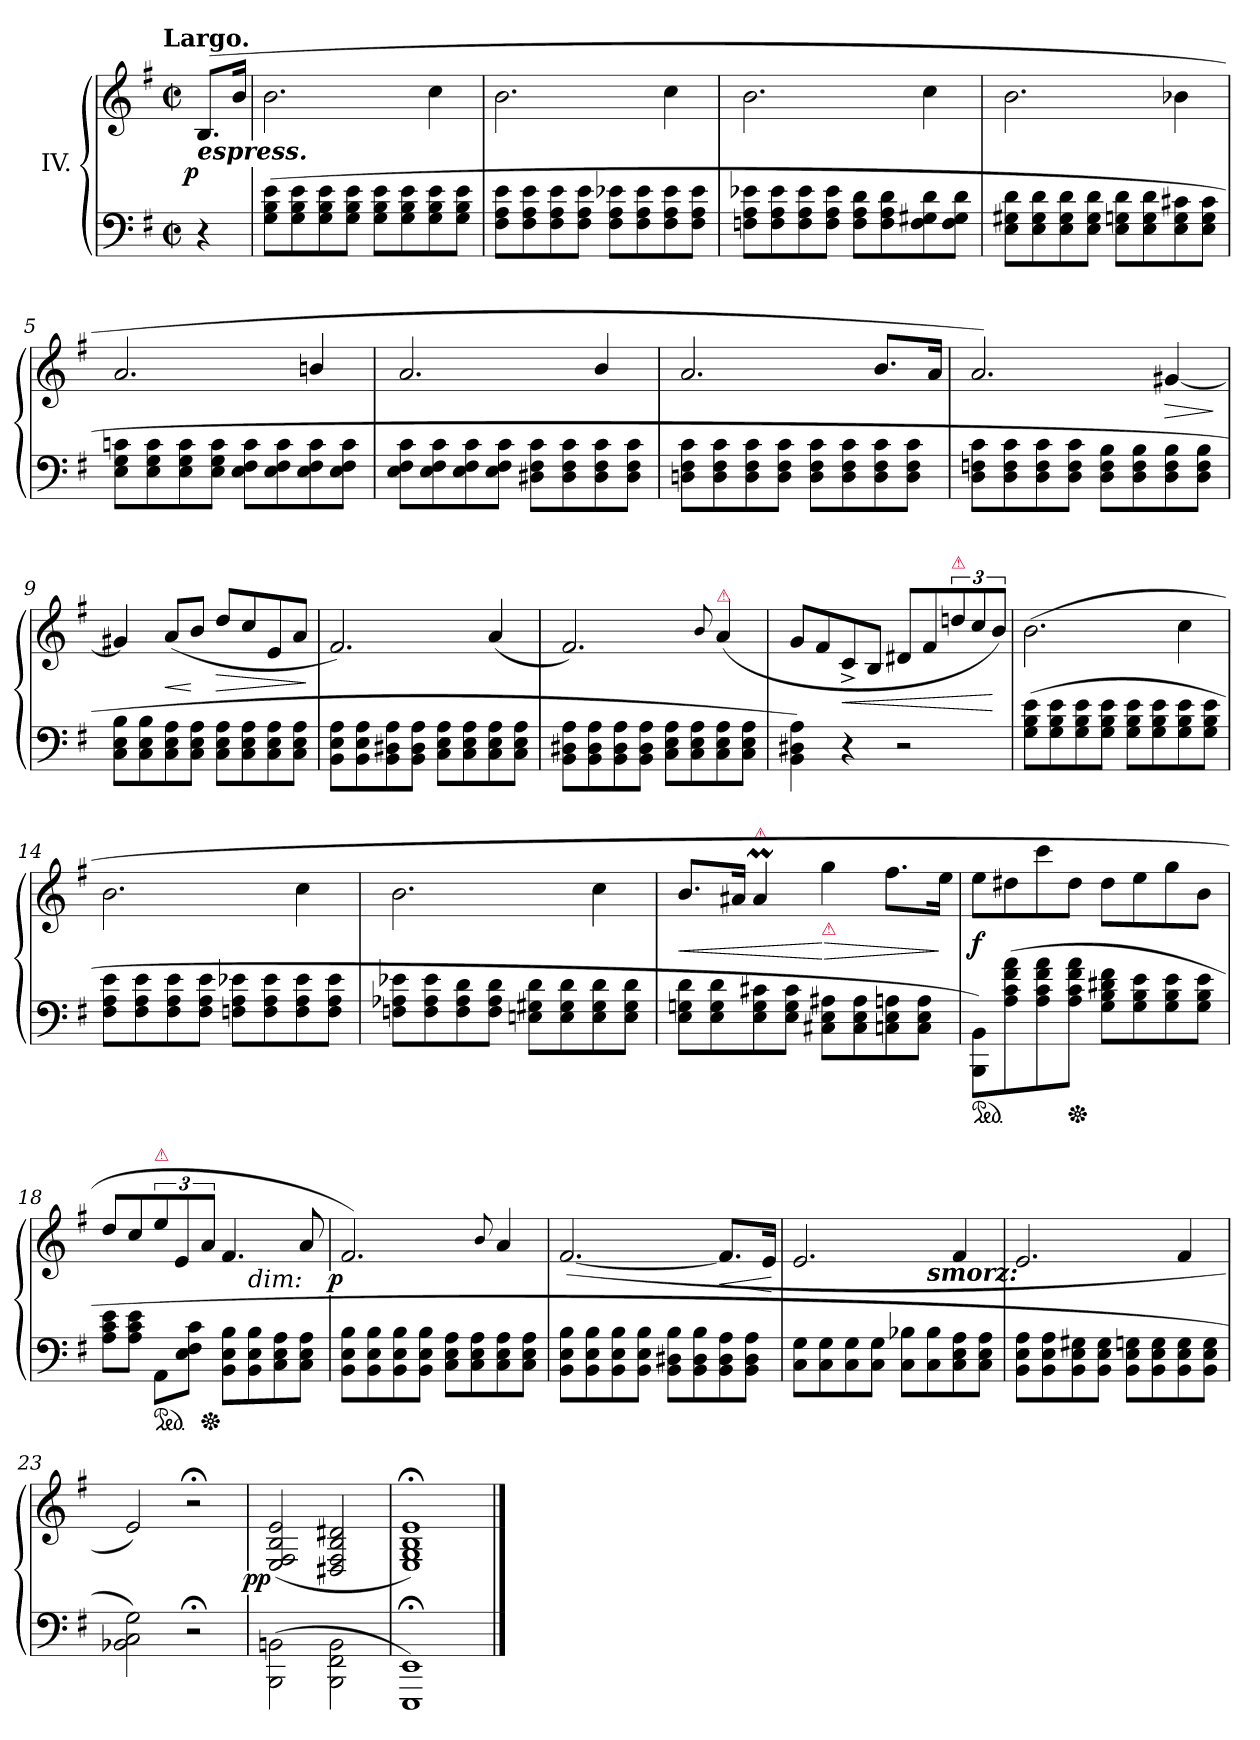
**kern	**kern	**dynam
*part1	*part1	*part1
*staff2	*staff1	*staff1/2
*I"IV.	*	*
*clefF4	*clefG2	*
*k[f#]	*k[f#]	*
*e:	*e:	*
!!LO:TX:omd:t=Largo.
*M2/2	*M2/2	*
*met(c|)	*met(c|)	*
*MM63	*MM63	*
=	=	=
!	!LO:TX:b:Bi:t=espress.	!
!	!	!LO:DY:rj
4r	(>8.BL	p
.	16bJk	.
=1	=1	=1
(>8G 8B 8eL	2.b	.
8G 8B 8e	.	.
8G 8B 8e	.	.
8G 8B 8eJ	.	.
8G 8B 8eL	.	.
8G 8B 8e	.	.
8G 8B 8e	4cc	.
8G 8B 8eJ	.	.
=2	=2	=2
8F# 8A 8eL	2.b	.
8F# 8A 8e	.	.
8F# 8A 8e	.	.
8F# 8A 8eJ	.	.
8F# 8A 8e-XL	.	.
8F# 8A 8e-	.	.
8F# 8A 8e-	4cc	.
8F# 8A 8e-J	.	.
=3	=3	=3
8Fn 8A 8e-XL	2.b	.
8F 8A 8e-	.	.
8F 8A 8e-	.	.
8F 8A 8e-J	.	.
8F 8A 8dL	.	.
8F 8A 8d	.	.
8F 8G#X 8d	4cc	.
8F 8G# 8dJ	.	.
=4	=4	=4
8E 8G#X 8dL	2.b	.
8E 8G# 8d	.	.
8E 8G# 8d	.	.
8E 8G# 8dJ	.	.
8E 8Gn 8dL	.	.
8E 8G 8d	.	.
8E 8G 8c#X	4b-X\	.
8E 8G 8c#J	.	.
=5	=5	=5
8E 8G 8cnL	2.a	.
8E 8G 8c	.	.
8E 8G 8c	.	.
8E 8G 8cJ	.	.
8E 8F# 8cL	.	.
8E 8F# 8c	.	.
8E 8F# 8c	4bn/	.
8E 8F# 8cJ	.	.
=6	=6	=6
8E 8F# 8cL	2.a	.
8E 8F# 8c	.	.
8E 8F# 8c	.	.
8E 8F# 8cJ	.	.
8D#X 8F# 8cL	.	.
8D# 8F# 8c	.	.
8D# 8F# 8c	4b/	.
8D# 8F# 8cJ	.	.
=7	=7	=7
8Dn 8F# 8cL	2.a	.
8D 8F# 8c	.	.
8D 8F# 8c	.	.
8D 8F# 8cJ	.	.
8D 8F# 8cL	.	.
8D 8F# 8c	.	.
8D 8F# 8c	8.b/L	.
8D 8F# 8cJ	.	.
.	16a/Jk	.
=8	=8	=8
8D 8Fn 8cL	2.a)	.
8D 8F 8c	.	.
8D 8F 8c	.	.
8D 8F 8cJ	.	.
8D 8F 8BL	.	.
8D 8F 8B	.	.
8D 8F 8B	[4g#X	>
8D 8F 8BJ	.	.
.	.	]
=9	=9	=9
8C 8E 8BL	4g#X]	.
8C 8E 8B	.	.
8C 8E 8A	(>8aL	<
8C 8E 8AJ	8bJ	[
8C 8E 8AL	8ddL	>
8C 8E 8A	8cc	.
8C 8E 8A	8e	.
8C 8E 8AJ	8aJ	.
.	.	]
=10	=10	=10
8BB 8E 8AL	2.f#)	.
8BB 8E 8A	.	.
8BB 8D#X 8A	.	.
8BB 8D# 8AJ	.	.
8C 8E 8AL	.	.
8C 8E 8A	.	.
8C 8E 8A	(<4a	.
8C 8E 8AJ	.	.
=11	=11	=11
8BB 8D#X 8AL	2.f#)	.
8BB 8D# 8A	.	.
8BB 8D# 8A	.	.
8BB 8D# 8AJ	.	.
8C 8E 8AL	.	.
8C 8E 8A	.	.
.	8qqb/	.
!	!LO:TX:a:color=crimson:t=⚠	!
8C 8E 8A	(<4a	.
8C 8E 8AJ	.	.
=12	=12	=12
4BB 4D#X 4A)	8gL	.
.	8f#	.
4r	8c^>	<
.	8BJ	.
2r	8d#XL	.
.	8f#	.
!	!LO:TX:a:color=crimson:t=⚠	!
.	12ddn	.
.	12cc	.
.	12bJ)	[
=13	=13	=13
(>8G 8B 8eL	(>2.b\	.
8G 8B 8e	.	.
8G 8B 8e	.	.
8G 8B 8eJ	.	.
8G 8B 8eL	.	.
8G 8B 8e	.	.
8G 8B 8e	4cc	.
8G 8B 8eJ	.	.
=14	=14	=14
8F# 8A 8eL	2.b\	.
8F# 8A 8e	.	.
8F# 8A 8e	.	.
8F# 8A 8eJ	.	.
8Fn 8A 8e-XL	.	.
8F 8A 8e-	.	.
8F 8A 8e-	4cc	.
8F 8A 8e-J	.	.
=15	=15	=15
8Fn 8A-X 8e-XL	2.b	.
8F 8A- 8e-	.	.
8F 8A- 8d	.	.
8F 8A- 8dJ	.	.
8En 8G#X 8dL	.	.
8E 8G# 8d	.	.
8E 8G# 8d	4cc	.
8E 8G# 8dJ	.	.
=16	=16	=16
8E 8Gn 8dL	8.bL	<
8E 8G 8d	.	.
.	16a#XJk	.
!	!LO:TX:a:color=crimson:t=⚠	!
8E 8G 8c#X	4a#m	.
8E 8G 8c#J	.	.
!	!LO:TX:b:Bi:color=crimson:t=⚠	!
8C#X 8E 8A#XL	4gg	[ >
8C# 8E 8A#	.	.
8Cn 8E 8An	8.ff#L	.
8C 8E 8AJ	.	.
.	16eeJk	]
=17	=17	=17
!LO:TX:a:color=crimson:t=⚠	!	!
*ped	*	*
8BBB/ 8BB/L)	8eeL	f
(>8A\ 8c\ 8f#\ 8a\	8dd#X	.
8A\ 8c\ 8f#\ 8a\	8ccc	.
*Xped	*	*
8A\ 8c\ 8f#\ 8a\J	8dd#J	.
8G 8B 8d#X 8f#L	8dd#L	.
8G 8B 8e	8ee	.
8G 8B 8e	8gg	.
8G 8B 8eJ	8bJ	.
=18	=18	=18
*	*^	*
8A 8c 8eL	8ddL	2ryy	.
8A 8c 8eJ	8cc	.	.
!	!LO:TX:a:color=crimson:t=⚠	!	!
*ped	*	*	*
8AAL	12ee	.	.
.	12e	.	.
8E 8F# 8cJ	.	.	.
*Xped	*	*	*
.	12aJ	.	.
8BB 8E 8BL	4.f#	8ryy	.
!	!	!LO:TX:c:i:t=dim&colon;	!
8BB 8E 8B	.	4.ryy	.
8C 8E 8A	.	.	.
8C 8E 8AJ	8a	.	.
=19	=19	=19	=19
!	!	!	!LO:DY:rj
*	*v	*v	*
8BB 8E 8BL	2.f#)	p
8BB 8E 8B	.	.
8BB 8E 8B	.	.
8BB 8E 8BJ	.	.
8C 8E 8AL	.	.
8C 8E 8A	.	.
.	8qqb/	.
8C 8E 8A	4a	.
8C 8E 8AJ	.	.
=20	=20	=20
8BB 8E 8BL	(>[2.f#	.
8BB 8E 8B	.	.
8BB 8E 8B	.	.
8BB 8E 8BJ	.	.
8BB 8D#X 8BL	.	.
8BB 8D# 8B	.	.
8BB 8D# 8A	8.f#L]	<
8BB 8D# 8AJ	.	.
.	16eJk	.
.	.	[
=21	=21	=21
*	*^	*
8C 8GL	2.e	2ryy	.
8C 8G	.	.	.
8C 8G	.	.	.
8C 8GJ	.	.	.
8C 8B-XL	.	8ryy	.
!	!	!LO:TX:b:Bi:t=smorz&colon;	!
8C 8B-	.	4.ryy	.
8C 8E 8A	4f#	.	.
8C 8E 8AJ	.	.	.
*	*v	*v	*
=22	=22	=22
8BB 8E 8AL	2.e	.
8BB 8E 8A	.	.
8BB 8E 8G#X	.	.
8BB 8E 8G#J	.	.
8BB 8E 8GnL	.	.
8BB 8E 8G	.	.
8BB 8E 8G	4f#	.
8BB 8E 8GJ	.	.
=23	=23	=23
2BB-X 2C 2G)	2e)	.
2r;<	2r;<	.
=24	=24	=24
!	!	!LO:DY:rj
(<2BBB\ 2BBn\	(>2E/ 2F#/ 2B/ 2e/	pp
2BBB\ 2FF#\ 2BB\	2D#X/ 2F#/ 2B/ 2d#X/	.
=25	=25	=25
1EEE;\ 1EE;\)	1E;</ 1G;</ 1B;</ 1e;</)	.
==	==	==
*-	*-	*-
